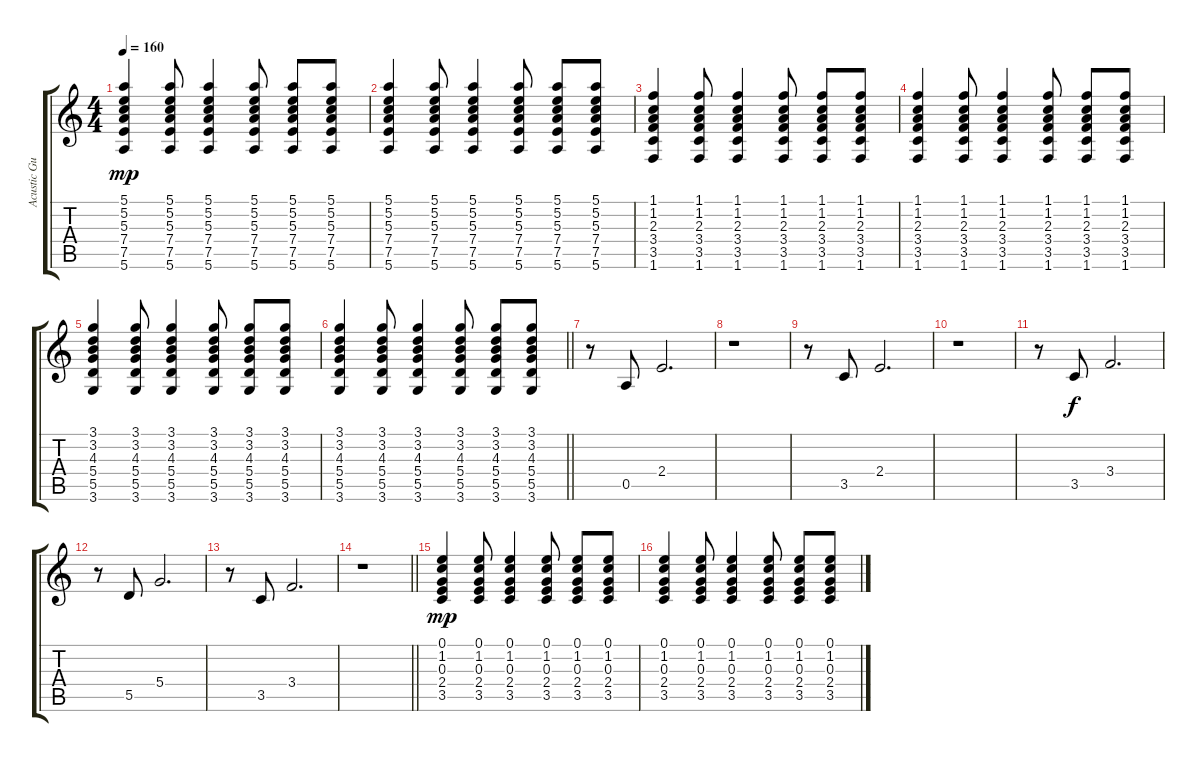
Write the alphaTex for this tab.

\track ("Acustic Guitar - Copy" "Acustic Gu") {instrument acousticguitarsteel}
\staff {score tabs}
\tuning (E4 B3 G3 D3 A2 E2) {hide}
\ts (4 4)
\tempo 160
\clef g2
\ks c
(5.1 5.2 5.3 7.4 7.5 5.6).4{dy mp} (5.1 5.2 5.3 7.4 7.5 5.6).8 (5.1 5.2 5.3 7.4 7.5 5.6).4 (5.1 5.2 5.3 7.4 7.5 5.6).8 (5.1 5.2 5.3 7.4 7.5 5.6).8 (5.1 5.2 5.3 7.4 7.5 5.6).8 |
(5.1 5.2 5.3 7.4 7.5 5.6).4 (5.1 5.2 5.3 7.4 7.5 5.6).8 (5.1 5.2 5.3 7.4 7.5 5.6).4 (5.1 5.2 5.3 7.4 7.5 5.6).8 (5.1 5.2 5.3 7.4 7.5 5.6).8 (5.1 5.2 5.3 7.4 7.5 5.6).8 |
(1.1 1.2 2.3 3.4 3.5 1.6).4 (1.1 1.2 2.3 3.4 3.5 1.6).8 (1.1 1.2 2.3 3.4 3.5 1.6).4 (1.1 1.2 2.3 3.4 3.5 1.6).8 (1.1 1.2 2.3 3.4 3.5 1.6).8 (1.1 1.2 2.3 3.4 3.5 1.6).8 |
(1.1 1.2 2.3 3.4 3.5 1.6).4 (1.1 1.2 2.3 3.4 3.5 1.6).8 (1.1 1.2 2.3 3.4 3.5 1.6).4 (1.1 1.2 2.3 3.4 3.5 1.6).8 (1.1 1.2 2.3 3.4 3.5 1.6).8 (1.1 1.2 2.3 3.4 3.5 1.6).8 |
(3.1 3.2 4.3 5.4 5.5 3.6).4 (3.1 3.2 4.3 5.4 5.5 3.6).8 (3.1 3.2 4.3 5.4 5.5 3.6).4 (3.1 3.2 4.3 5.4 5.5 3.6).8 (3.1 3.2 4.3 5.4 5.5 3.6).8 (3.1 3.2 4.3 5.4 5.5 3.6).8 |
\barLineRight lightlight
(3.1 3.2 4.3 5.4 5.5 3.6).4 (3.1 3.2 4.3 5.4 5.5 3.6).8 (3.1 3.2 4.3 5.4 5.5 3.6).4 (3.1 3.2 4.3 5.4 5.5 3.6).8 (3.1 3.2 4.3 5.4 5.5 3.6).8 (3.1 3.2 4.3 5.4 5.5 3.6).8 |
r.8 0.5.8 2.4.2{d} |
r.1 |
r.8 3.5.8 2.4.2{d} |
r.1 |
r.8 3.5.8{dy f} 3.4.2{d} |
r.8 5.5.8 5.4.2{d} |
r.8 3.5.8 3.4.2{d} |
\barLineRight lightlight
r.1 |
(0.1 1.2 0.3 2.4 3.5).4{dy mp} (0.1 1.2 0.3 2.4 3.5).8 (0.1 1.2 0.3 2.4 3.5).4 (0.1 1.2 0.3 2.4 3.5).8 (0.1 1.2 0.3 2.4 3.5).8 (0.1 1.2 0.3 2.4 3.5).8 |
(0.1 1.2 0.3 2.4 3.5).4 (0.1 1.2 0.3 2.4 3.5).8 (0.1 1.2 0.3 2.4 3.5).4 (0.1 1.2 0.3 2.4 3.5).8 (0.1 1.2 0.3 2.4 3.5).8 (0.1 1.2 0.3 2.4 3.5).8
